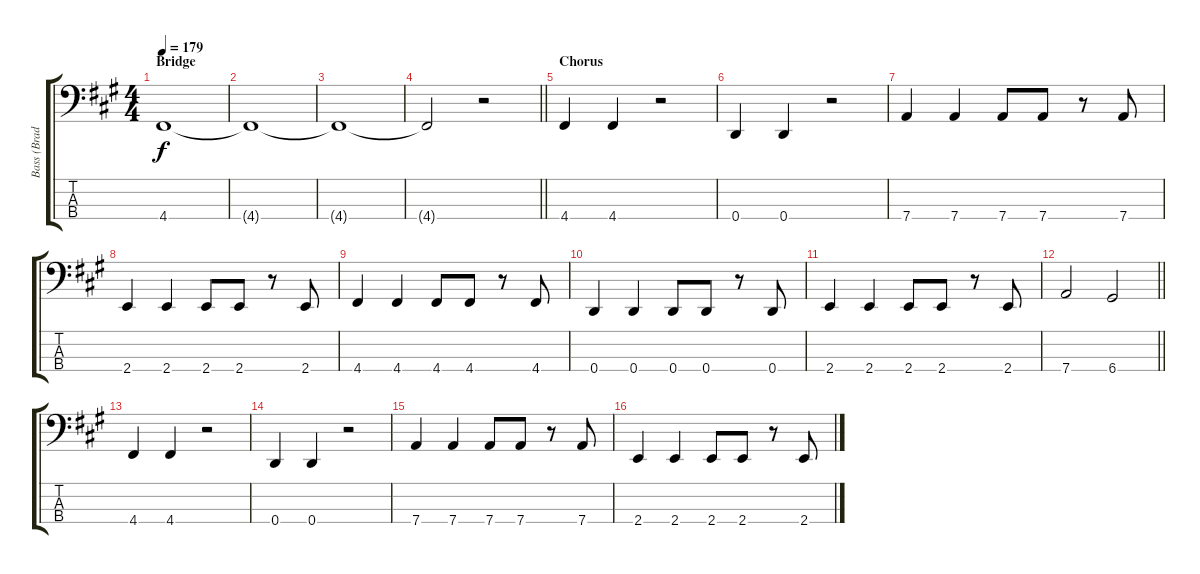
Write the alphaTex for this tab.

\track ("Bass (Brad Walst)" "Bass (Brad") {instrument electricbassfinger}
\staff {score tabs}
\tuning (G2 D2 A1 D1) {hide}
\ts (4 4)
\section ("" "Bridge")
\tempo 179
\clef f4
\ks f#minor
4.4.1{dy f} |
4.4{t}.1 |
4.4{t}.1 |
\barLineRight lightlight
4.4{t}.2 r.2 |
\section ("" "Chorus")
4.4.4 4.4.4 r.2 |
0.4.4 0.4.4 r.2 |
7.4.4 7.4.4 7.4.8 7.4.8 r.8 7.4.8 |
2.4.4 2.4.4 2.4.8 2.4.8 r.8 2.4.8 |
4.4.4 4.4.4 4.4.8 4.4.8 r.8 4.4.8 |
0.4.4 0.4.4 0.4.8 0.4.8 r.8 0.4.8 |
2.4.4 2.4.4 2.4.8 2.4.8 r.8 2.4.8 |
\barLineRight lightlight
7.4.2 6.4.2 |
4.4.4 4.4.4 r.2 |
0.4.4 0.4.4 r.2 |
7.4.4 7.4.4 7.4.8 7.4.8 r.8 7.4.8 |
2.4.4 2.4.4 2.4.8 2.4.8 r.8 2.4.8
